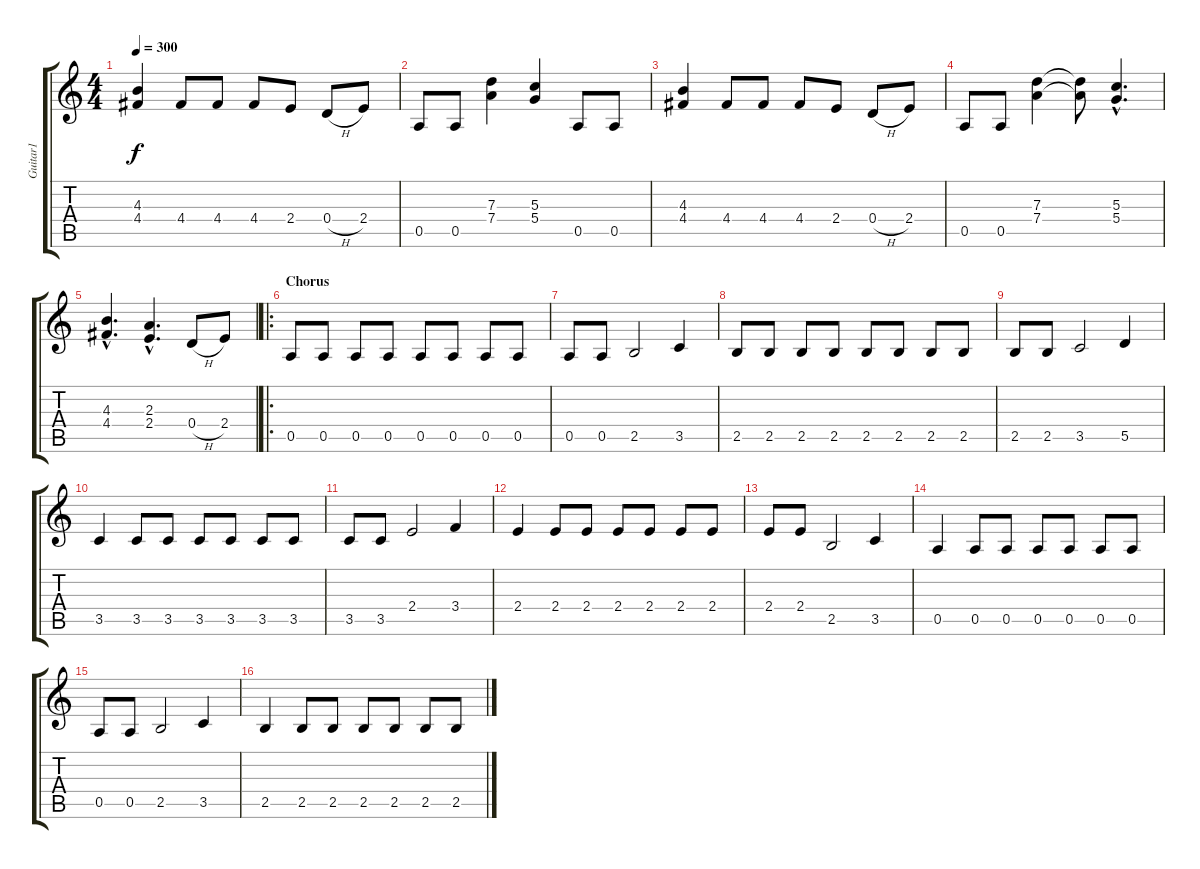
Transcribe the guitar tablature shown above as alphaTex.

\track ("Guitar1" "Guitar1") {instrument overdrivenguitar}
\staff {score tabs}
\tuning (E4 B3 G3 D3 A2 E2) {hide}
\ts (4 4)
\tempo 300
\clef g2
\ks c
(4.3 4.4).4{dy f} 4.4.8 4.4.8 4.4.8 2.4.8 0.4{h}.8 2.4.8 |
0.5.8 0.5.8 (7.3 7.4).4 (5.3 5.4).4 0.5.8 0.5.8 |
(4.3 4.4).4 4.4.8 4.4.8 4.4.8 2.4.8 0.4{h}.8 2.4.8 |
0.5.8 0.5.8 (7.3 7.4).4 (7.3{t} 7.4{t}).8 (5.3{hac} 5.4{hac}).4{d} |
(4.3{hac} 4.4{hac}).4{d} (2.3{hac} 2.4{hac}).4{d} 0.4{h}.8 2.4.8 |
\ro
\section ("" "Chorus")
0.5.8 0.5.8 0.5.8 0.5.8 0.5.8 0.5.8 0.5.8 0.5.8 |
0.5.8 0.5.8 2.5.2 3.5.4 |
2.5.8 2.5.8 2.5.8 2.5.8 2.5.8 2.5.8 2.5.8 2.5.8 |
2.5.8 2.5.8 3.5.2 5.5.4 |
3.5.4 3.5.8 3.5.8 3.5.8 3.5.8 3.5.8 3.5.8 |
3.5.8 3.5.8 2.4.2 3.4.4 |
2.4.4 2.4.8 2.4.8 2.4.8 2.4.8 2.4.8 2.4.8 |
2.4.8 2.4.8 2.5.2 3.5.4 |
0.5.4 0.5.8 0.5.8 0.5.8 0.5.8 0.5.8 0.5.8 |
0.5.8 0.5.8 2.5.2 3.5.4 |
2.5.4 2.5.8 2.5.8 2.5.8 2.5.8 2.5.8 2.5.8
